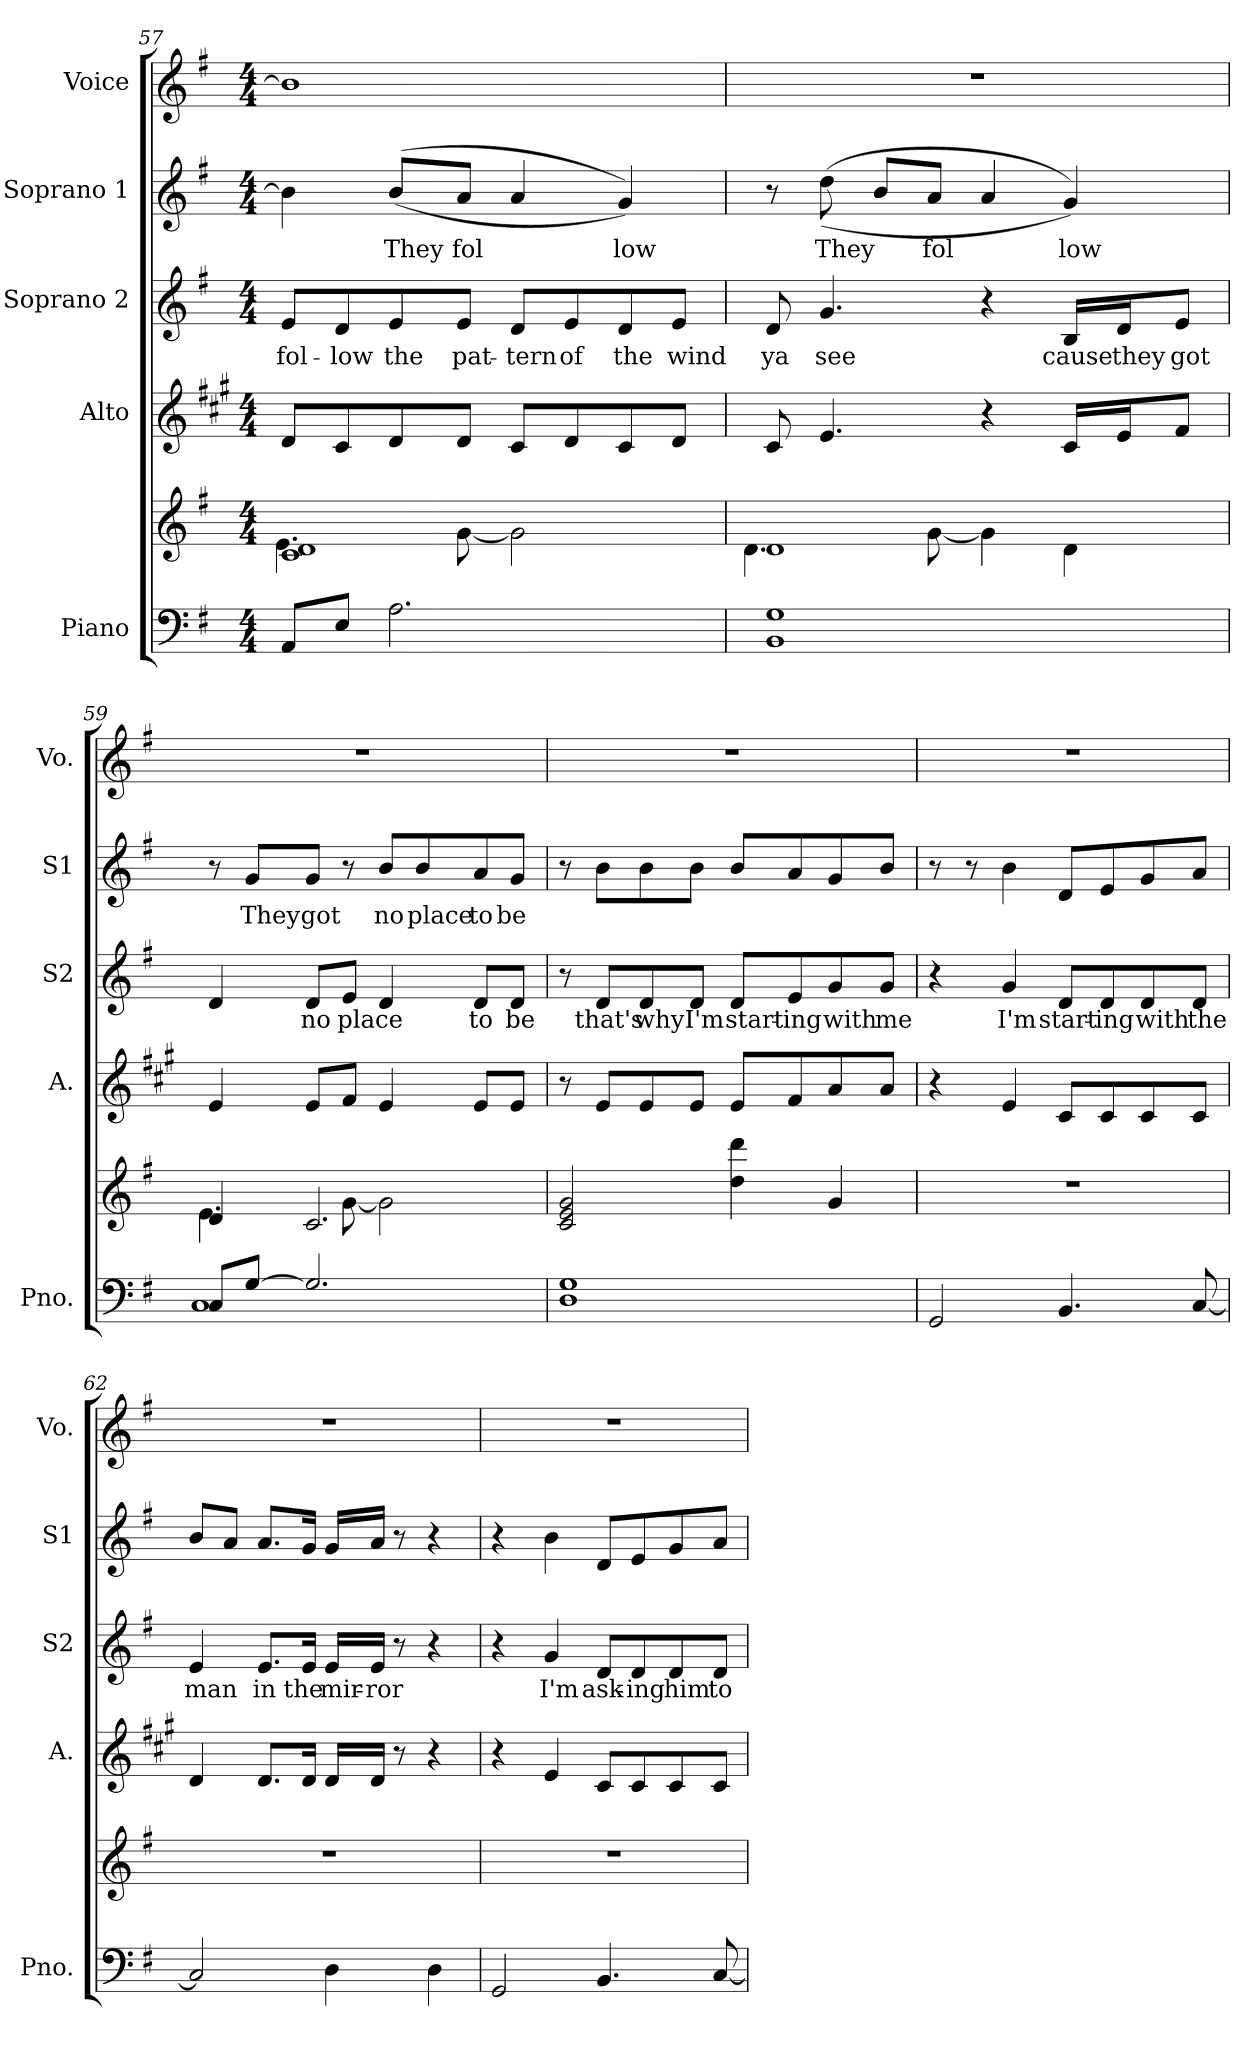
**kern	**kern	**kern	**kern	**text	**kern	**text	**kern
*part5	*part5	*part4	*part3	*part3	*part2	*part2	*part1
*staff6	*staff5	*staff4	*staff3	*staff3	*staff2	*staff2	*staff1
*I"Piano	*	*I"Alto	*I"Soprano 2	*	*I"Soprano 1	*	*I"Voice
*I'Pno.	*	*I'A.	*I'S2	*	*I'S1	*	*I'Vo.
!!LO:PB:g=z
*clefF4	*clefG2	*clefG2	*clefG2	*	*clefG2	*	*clefG2
*	*	*ITrd1c2	*	*	*	*	*
*k[f#]	*k[f#]	*k[f#]	*k[f#]	*	*k[f#]	*	*k[f#]
*G:	*G:	*G:	*G:	*	*G:	*	*G:
*M4/4	*M4/4	*M4/4	*M4/4	*	*M4/4	*	*M4/4
=57	=57	=57	=57	=57	=57	=57	=57
*	*^	*	*	*	*	*	*
!	!	!	!	!	!LO:LY:b	!	!	!
8AA/L	1c 1d	4.e\	8c/L	8e/L	fol-	4b\]	.	1b]
!	!	!	!	!	!LO:LY:b	!	!	!
8E/J	.	.	8B/	8d/	-low	.	.	.
!	!	!	!	!	!LO:LY:b	!	!LO:LY:b	!
2.A\	.	.	8c/	8e/	the	(<(<8b/L	They	.
!	!	!	!	!	!LO:LY:b	!	!LO:LY:b	!
.	.	[8g\	8c/J	8e/J	pat-	8a/J	fol	.
!	!	!	!	!	!LO:LY:b	!	!	!
.	.	2g\]	8B/L	8d/L	-tern	4a/	.	.
!	!	!	!	!	!LO:LY:b	!	!	!
.	.	.	8c/	8e/	of	.	.	.
!	!	!	!	!	!LO:LY:b	!	!LO:LY:b	!
.	.	.	8B/	8d/	the	4g/))	low	.
!	!	!	!	!	!LO:LY:b	!	!	!
.	.	.	8c/J	8e/J	wind	.	.	.
=58	=58	=58	=58	=58	=58	=58	=58	=58
!	!	!	!	!	!LO:LY:b	!	!	!
1BB 1G	1d	4.d\	8B/	8d/	ya	8r	.	1r
!	!	!	!	!	!LO:LY:b	!	!LO:LY:b	!
.	.	.	4.d/	4.g/	see	(>(>8dd\	They	.
.	.	.	.	.	.	8b/L	.	.
!	!	!	!	!	!	!	!LO:LY:b	!
.	.	[8g\	.	.	.	8a/J	fol	.
.	.	4g\]	4r	4r	.	4a/	.	.
!	!	!	!	!	!LO:LY:b	!	!LO:LY:b	!
.	.	4d\	16B/LL	16B/LL	cause	4g/))	low	.
!	!	!	!	!	!LO:LY:b	!	!	!
.	.	.	16d/J	16d/J	they	.	.	.
!	!	!	!	!	!LO:LY:b	!	!	!
.	.	.	8e/J	8e/J	got	.	.	.
!!LO:LB:g=z
=59	=59	=59	=59	=59	=59	=59	=59	=59
*^	*	*	*	*	*	*	*	*
8C/L	1C	4d/	4.e\	4d/	4d/	.	8r	.	1r
!	!	!	!	!	!	!	!	!LO:LY:b	!
[8G/J	.	.	.	.	.	.	8g/L	They	.
!	!	!	!	!	!	!LO:LY:b	!	!LO:LY:b	!
2.G/]	.	2.c/	.	8d/L	8d/L	no	8g/J	got	.
!	!	!	!	!	!	!LO:LY:b	!	!	!
.	.	.	[8g\	8e/J	8e/J	place	8r	.	.
!	!	!	!	!	!	!	!	!LO:LY:b	!
.	.	.	2g\]	4d/	4d/	.	8b/L	no	.
!	!	!	!	!	!	!	!	!LO:LY:b	!
.	.	.	.	.	.	.	8b/	place	.
!	!	!	!	!	!	!LO:LY:b	!	!LO:LY:b	!
.	.	.	.	8d/L	8d/L	to	8a/	to	.
!	!	!	!	!	!	!LO:LY:b	!	!LO:LY:b	!
.	.	.	.	8d/J	8d/J	be	8g/J	be	.
*v	*v	*	*	*	*	*	*	*	*
*	*v	*v	*	*	*	*	*	*
=60	=60	=60	=60	=60	=60	=60	=60
1D 1G	2c/ 2e/ 2g/	8r	8r	.	8r	.	1r
!	!	!	!	!LO:LY:b	!	!	!
.	.	8d/L	8d/L	that's	8b\L	.	.
!	!	!	!	!LO:LY:b	!	!	!
.	.	8d/	8d/	why	8b\	.	.
!	!	!	!	!LO:LY:b	!	!	!
.	.	8d/J	8d/J	I'm	8b\J	.	.
!	!	!	!	!LO:LY:b	!	!	!
.	4dd\ 4ddd\	8d/L	8d/L	start-	8b/L	.	.
!	!	!	!	!LO:LY:b	!	!	!
.	.	8e/	8e/	-ing	8a/	.	.
!	!	!	!	!LO:LY:b	!	!	!
.	4g/	8g/	8g/	with	8g/	.	.
!	!	!	!	!LO:LY:b	!	!	!
.	.	8g/J	8g/J	me	8b/J	.	.
=61	=61	=61	=61	=61	=61	=61	=61
2GG/	1r	4r	4r	.	8r	.	1r
.	.	.	.	.	8r	.	.
!	!	!	!	!LO:LY:b	!	!	!
.	.	4d/	4g/	I'm	4b\	.	.
!	!	!	!	!LO:LY:b	!	!	!
4.BB/	.	8B/L	8d/L	start-	8d/L	.	.
!	!	!	!	!LO:LY:b	!	!	!
.	.	8B/	8d/	-ing	8e/	.	.
!	!	!	!	!LO:LY:b	!	!	!
.	.	8B/	8d/	with	8g/	.	.
!	!	!	!	!LO:LY:b	!	!	!
[8C/	.	8B/J	8d/J	the	8a/J	.	.
!!LO:PB:g=z
=62	=62	=62	=62	=62	=62	=62	=62
!	!	!	!	!LO:LY:b	!	!	!
2C/]	1r	4c/	4e/	man	8b/L	.	1r
.	.	.	.	.	8a/J	.	.
!	!	!	!	!LO:LY:b	!	!	!
.	.	8.c/L	8.e/L	in	8.a/L	.	.
!	!	!	!	!LO:LY:b	!	!	!
.	.	16c/Jk	16e/Jk	the	16g/Jk	.	.
!	!	!	!	!LO:LY:b	!	!	!
4D\	.	16c/LL	16e/LL	mir-	16g/LL	.	.
!	!	!	!	!LO:LY:b	!	!	!
.	.	16c/JJ	16e/JJ	-ror	16a/JJ	.	.
.	.	8r	8r	.	8r	.	.
4D\	.	4r	4r	.	4r	.	.
=63	=63	=63	=63	=63	=63	=63	=63
2GG/	1r	4r	4r	.	4r	.	1r
!	!	!	!	!LO:LY:b	!	!	!
.	.	4d/	4g/	I'm	4b\	.	.
!	!	!	!	!LO:LY:b	!	!	!
4.BB/	.	8B/L	8d/L	ask-	8d/L	.	.
!	!	!	!	!LO:LY:b	!	!	!
.	.	8B/	8d/	-ing	8e/	.	.
!	!	!	!	!LO:LY:b	!	!	!
.	.	8B/	8d/	him	8g/	.	.
!	!	!	!	!LO:LY:b	!	!	!
[8C/	.	8B/J	8d/J	to	8a/J	.	.
=	=	=	=	=	=	=	=
*-	*-	*-	*-	*-	*-	*-	*-
